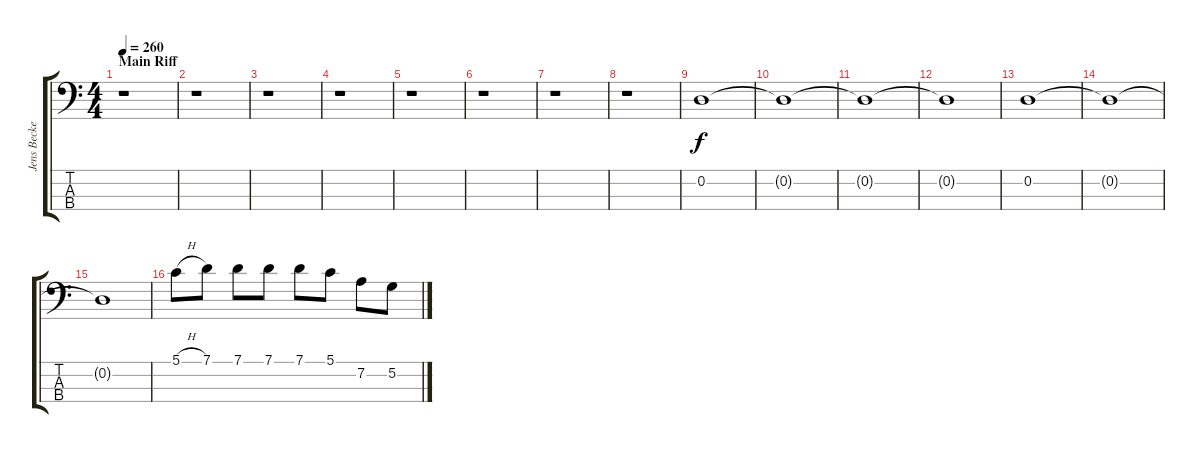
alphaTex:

\track ("Jens Becker" "Jens Becke") {instrument electricbasspick}
\staff {score tabs}
\tuning (G2 D2 A1 E1) {hide}
\ts (4 4)
\section ("" "Main Riff")
\tempo 260
\clef f4
\ks c
r.1{dy f instrument electricbasspick} |
r.1 |
r.1 |
r.1 |
r.1 |
r.1 |
r.1 |
r.1 |
0.2.1 |
0.2{t}.1 |
0.2{t}.1 |
0.2{t}.1 |
0.2.1 |
0.2{t}.1 |
0.2{t}.1 |
5.1{h}.8 7.1.8 7.1.8 7.1.8 7.1.8 5.1.8 7.2.8 5.2.8
